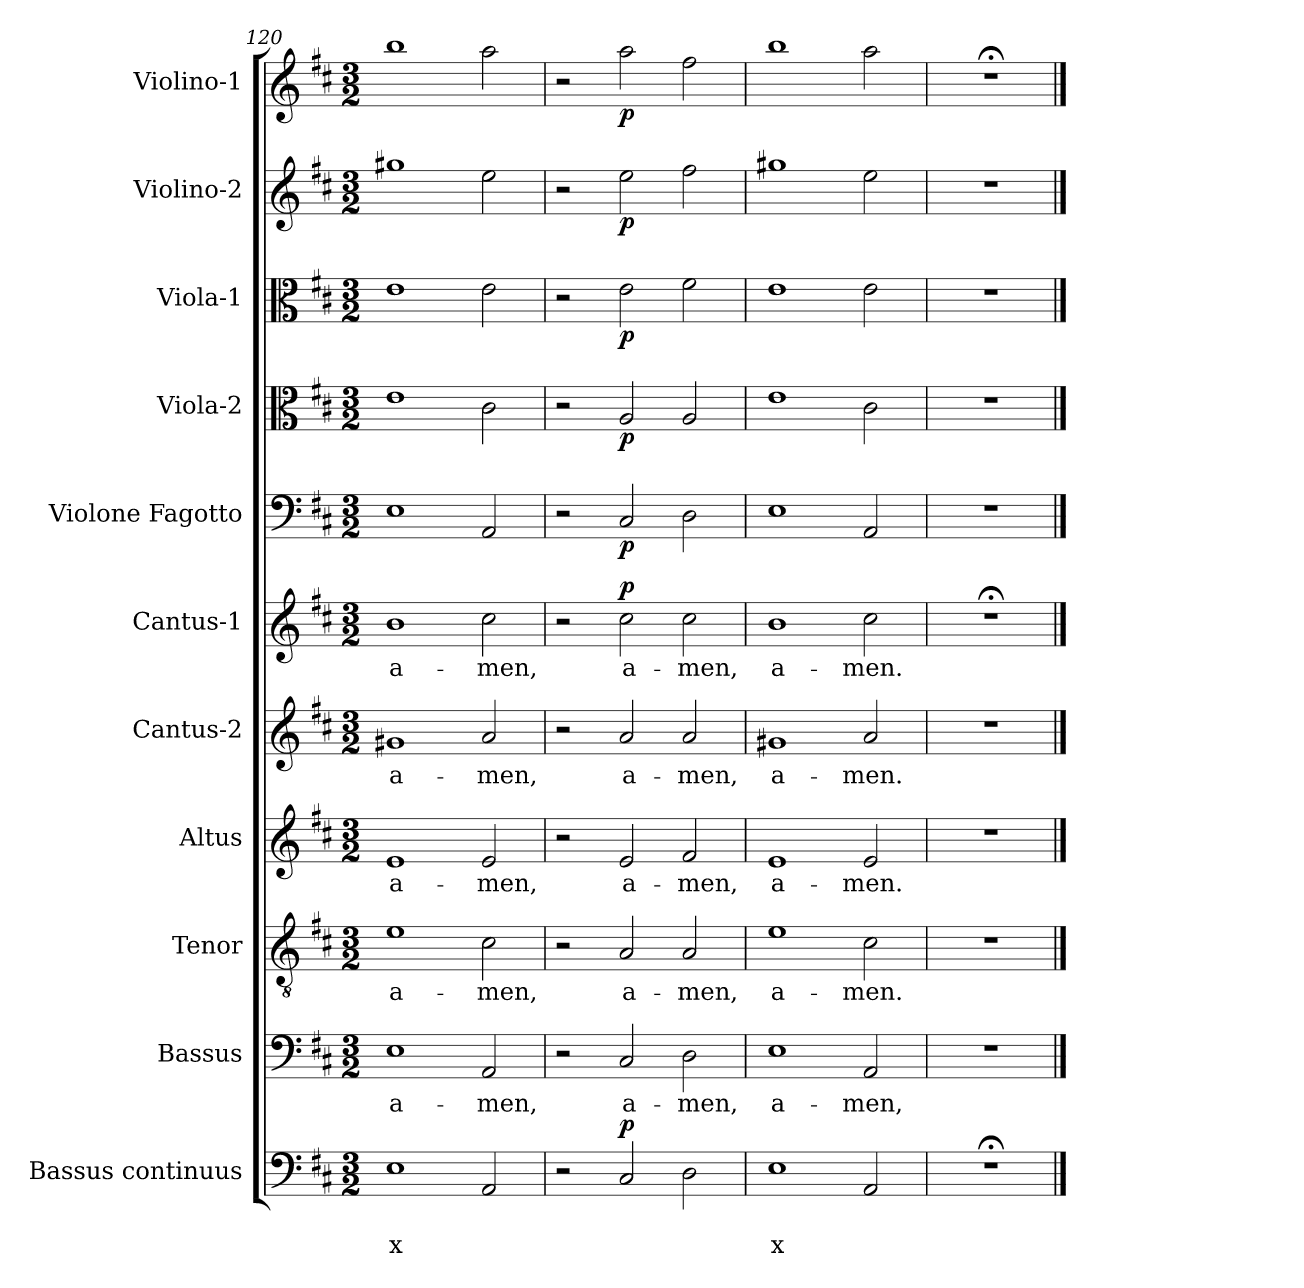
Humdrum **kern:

**kern	**text	**text	**dynam	**kern	**text	**kern	**text	**kern	**text	**kern	**text	**kern	**text	**dynam	**kern	**dynam	**kern	**dynam	**kern	**dynam	**kern	**dynam	**kern	**dynam
*part11	*part11	*part11	*part11	*part10	*part10	*part9	*part9	*part8	*part8	*part7	*part7	*part6	*part6	*part6	*part5	*part5	*part4	*part4	*part3	*part3	*part2	*part2	*part1	*part1
*staff11	*staff11	*staff11	*staff11	*staff10	*staff10	*staff9	*staff9	*staff8	*staff8	*staff7	*staff7	*staff6	*staff6	*staff6	*staff5	*staff5	*staff4	*staff4	*staff3	*staff3	*staff2	*staff2	*staff1	*staff1
*I"Bassus continuus	*	*	*	*I"Bassus	*	*I"Tenor	*	*I"Altus	*	*I"Cantus-2	*	*I"Cantus-1	*	*	*I"Violone Fagotto	*	*I"Viola-2	*	*I"Viola-1	*	*I"Violino-2	*	*I"Violino-1	*
*clefF4	*	*	*	*clefF4	*	*clefGv2	*	*clefG2	*	*clefG2	*	*clefG2	*	*	*clefF4	*	*clefC3	*	*clefC3	*	*clefG2	*	*clefG2	*
*k[f#c#]	*	*	*	*k[f#c#]	*	*k[f#c#]	*	*k[f#c#]	*	*k[f#c#]	*	*k[f#c#]	*	*	*k[f#c#]	*	*k[f#c#]	*	*k[f#c#]	*	*k[f#c#]	*	*k[f#c#]	*
*D:	*	*	*	*D:	*	*D:	*	*D:	*	*D:	*	*D:	*	*	*D:	*	*D:	*	*D:	*	*D:	*	*D:	*
*M3/2	*	*	*	*M3/2	*	*M3/2	*	*M3/2	*	*M3/2	*	*M3/2	*	*	*M3/2	*	*M3/2	*	*M3/2	*	*M3/2	*	*M3/2	*
=120	=120	=120	=120	=120	=120	=120	=120	=120	=120	=120	=120	=120	=120	=120	=120	=120	=120	=120	=120	=120	=120	=120	=120	=120
!	!	!LO:LY:b	!	!	!LO:LY:b	!	!LO:LY:b	!	!LO:LY:b	!	!LO:LY:b	!	!LO:LY:b	!	!	!	!	!	!	!	!	!	!	!
1E	.	x	.	1E	a-	1e	a-	1e	a-	1g#X	a-	1b	a-	.	1E	.	1e	.	1e	.	1gg#X	.	1bb	.
!	!	!	!	!	!LO:LY:b	!	!LO:LY:b	!	!LO:LY:b	!	!LO:LY:b	!	!LO:LY:b	!	!	!	!	!	!	!	!	!	!	!
2AA/	.	.	.	2AA/	-men,	2c#\	-men,	2e/	-men,	2a/	-men,	2cc#\	-men,	.	2AA/	.	2c#\	.	2e\	.	2ee\	.	2aa\	.
=121	=121	=121	=121	=121	=121	=121	=121	=121	=121	=121	=121	=121	=121	=121	=121	=121	=121	=121	=121	=121	=121	=121	=121	=121
2r	.	.	.	2r	.	2r	.	2r	.	2r	.	2r	.	.	2r	.	2r	.	2r	.	2r	.	2r	.
!	!	!	!LO:DY:b	!	!LO:LY:b	!	!LO:LY:b	!	!LO:LY:b	!	!LO:LY:b	!	!LO:LY:b	!LO:DY:a	!	!LO:DY:b	!	!LO:DY:b	!	!LO:DY:b	!	!LO:DY:b	!	!LO:DY:b
2C#/	.	.	p	2C#/	a-	2A/	a-	2e/	a-	2a/	a-	2cc#\	a-	p	2C#/	p	2A/	p	2e\	p	2ee\	p	2aa\	p
!	!	!	!	!	!LO:LY:b	!	!LO:LY:b	!	!LO:LY:b	!	!LO:LY:b	!	!LO:LY:b	!	!	!	!	!	!	!	!	!	!	!
2D\	.	.	.	2D\	-men,	2A/	-men,	2f#/	-men,	2a/	-men,	2cc#\	-men,	.	2D\	.	2A/	.	2f#\	.	2ff#\	.	2ff#\	.
=122	=122	=122	=122	=122	=122	=122	=122	=122	=122	=122	=122	=122	=122	=122	=122	=122	=122	=122	=122	=122	=122	=122	=122	=122
!	!	!LO:LY:b	!	!	!LO:LY:b	!	!LO:LY:b	!	!LO:LY:b	!	!LO:LY:b	!	!LO:LY:b	!	!	!	!	!	!	!	!	!	!	!
1E	.	x	.	1E	a-	1e	a-	1e	a-	1g#X	a-	1b	a-	.	1E	.	1e	.	1e	.	1gg#X	.	1bb	.
!	!	!	!	!	!LO:LY:b	!	!LO:LY:b	!	!LO:LY:b	!	!LO:LY:b	!	!LO:LY:b	!	!	!	!	!	!	!	!	!	!	!
2AA/	.	.	.	2AA/	-men,	2c#\	-men.	2e/	-men.	2a/	-men.	2cc#\	-men.	.	2AA/	.	2c#\	.	2e\	.	2ee\	.	2aa\	.
=123	=123	=123	=123	=123	=123	=123	=123	=123	=123	=123	=123	=123	=123	=123	=123	=123	=123	=123	=123	=123	=123	=123	=123	=123
1.r;<	.	.	.	1.r	.	1.r	.	1.r	.	1.r	.	1.r;<	.	.	1.r	.	1.r	.	1.r	.	1.r	.	1.r;<	.
==	==	==	==	==	==	==	==	==	==	==	==	==	==	==	==	==	==	==	==	==	==	==	==	==
*-	*-	*-	*-	*-	*-	*-	*-	*-	*-	*-	*-	*-	*-	*-	*-	*-	*-	*-	*-	*-	*-	*-	*-	*-
